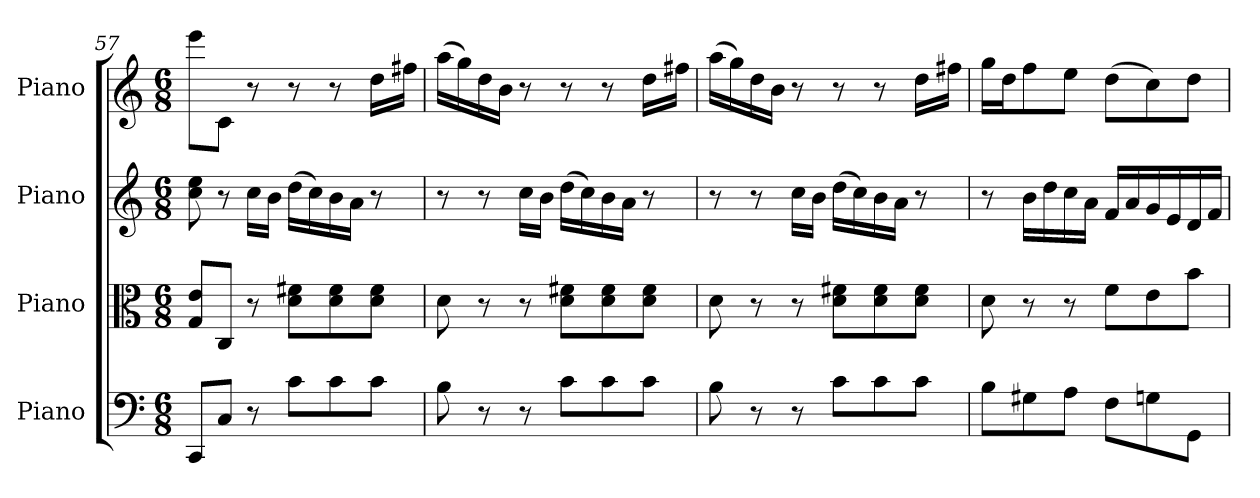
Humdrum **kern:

**kern	**kern	**kern	**kern
*part4	*part3	*part2	*part1
*staff4	*staff3	*staff2	*staff1
*I"Piano	*I"Piano	*I"Piano	*I"Piano
*I'Pno	*I'Pno	*I'Pno	*I'Pno
*clefF4	*clefC3	*clefG2	*clefG2
*k[]	*k[]	*k[]	*k[]
*M6/8	*M6/8	*M6/8	*M6/8
=57	=57	=57	=57
8CC/L	8G/ 8e/L	8cc\ 8ee\	8eee\L
8C/J	8C/J	8r	8c\J
8r	8r	16cc\LL	8r
.	.	16b\JJ	.
8c\L	8d\ 8f#X\L	(16dd\LL	8r
.	.	16cc\)	.
8c\	8d\ 8f#\	16b\	8r
.	.	16a\JJ	.
8c\J	8d\ 8f#\J	8r	16dd\LL
.	.	.	16ff#X\JJ
=58	=58	=58	=58
8B\	8d\	8r	(16aa\LL
.	.	.	16gg\)
8r	8r	8r	16dd\
.	.	.	16b\JJ
8r	8r	16cc\LL	8r
.	.	16b\JJ	.
8c\L	8d\ 8f#X\L	(16dd\LL	8r
.	.	16cc\)	.
8c\	8d\ 8f#\	16b\	8r
.	.	16a\JJ	.
8c\J	8d\ 8f#\J	8r	16dd\LL
.	.	.	16ff#X\JJ
!!LO:LB:g=z
=59	=59	=59	=59
8B\	8d\	8r	(16aa\LL
.	.	.	16gg\)
8r	8r	8r	16dd\
.	.	.	16b\JJ
8r	8r	16cc\LL	8r
.	.	16b\JJ	.
8c\L	8d\ 8f#X\L	(16dd\LL	8r
.	.	16cc\)	.
8c\	8d\ 8f#\	16b\	8r
.	.	16a\JJ	.
8c\J	8d\ 8f#\J	8r	16dd\LL
.	.	.	16ff#X\JJ
=60	=60	=60	=60
8B\L	8d\	8r	16gg\LL
.	.	.	16dd\J
8G#X\	8r	16b\LL	8ff\
.	.	16dd\	.
8A\J	8r	16cc\	8ee\J
.	.	16a\JJ	.
8F\L	8f\L	16f/LL	(8dd\L
.	.	16a/	.
8Gn\	8e\	16g/	8cc\)
.	.	16e/	.
8GG\J	8b\J	16d/	8dd\J
.	.	16f/JJ	.
=	=	=	=
*-	*-	*-	*-
